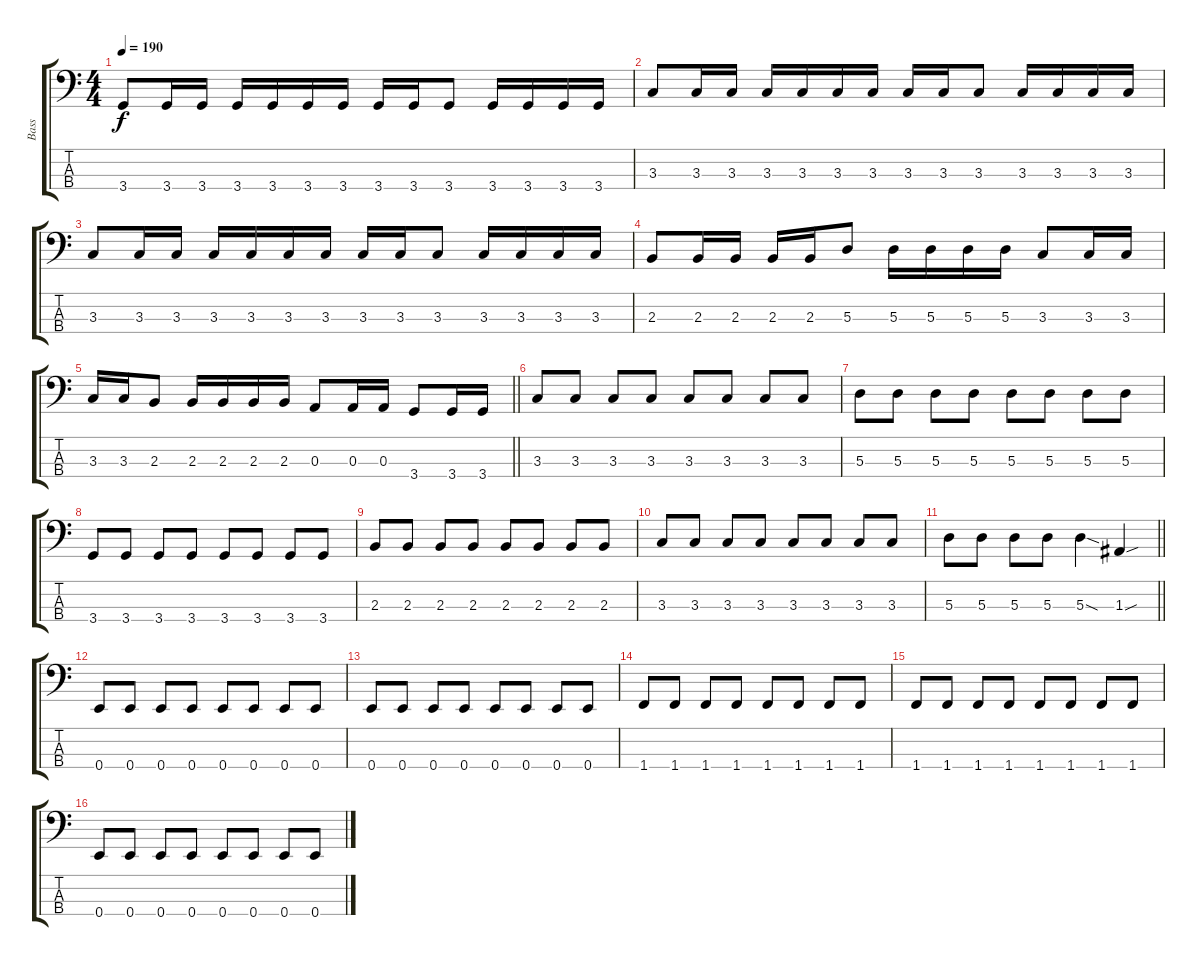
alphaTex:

\track ("Bass" "Bass") {instrument slapbass2}
\staff {score tabs}
\tuning (G2 D2 A1 E1) {hide}
\ts (4 4)
\tempo 190
\clef f4
\ks c
3.4.8{dy f} 3.4.16 3.4.16 3.4.16 3.4.16 3.4.16 3.4.16 3.4.16 3.4.16 3.4.8 3.4.16 3.4.16 3.4.16 3.4.16 |
3.3.8 3.3.16 3.3.16 3.3.16 3.3.16 3.3.16 3.3.16 3.3.16 3.3.16 3.3.8 3.3.16 3.3.16 3.3.16 3.3.16 |
3.3.8 3.3.16 3.3.16 3.3.16 3.3.16 3.3.16 3.3.16 3.3.16 3.3.16 3.3.8 3.3.16 3.3.16 3.3.16 3.3.16 |
2.3.8 2.3.16 2.3.16 2.3.16 2.3.16 5.3.8 5.3.16 5.3.16 5.3.16 5.3.16 3.3.8 3.3.16 3.3.16 |
\barLineRight lightlight
3.3.16 3.3.16 2.3.8 2.3.16 2.3.16 2.3.16 2.3.16 0.3.8 0.3.16 0.3.16 3.4.8 3.4.16 3.4.16 |
3.3.8 3.3.8 3.3.8 3.3.8 3.3.8 3.3.8 3.3.8 3.3.8 |
5.3.8 5.3.8 5.3.8 5.3.8 5.3.8 5.3.8 5.3.8 5.3.8 |
3.4.8 3.4.8 3.4.8 3.4.8 3.4.8 3.4.8 3.4.8 3.4.8 |
2.3.8 2.3.8 2.3.8 2.3.8 2.3.8 2.3.8 2.3.8 2.3.8 |
3.3.8 3.3.8 3.3.8 3.3.8 3.3.8 3.3.8 3.3.8 3.3.8 |
\barLineRight lightlight
5.3.8 5.3.8 5.3.8 5.3.8 5.3{sod}.4 1.3{sou}.4 |
0.4.8 0.4.8 0.4.8 0.4.8 0.4.8 0.4.8 0.4.8 0.4.8 |
0.4.8 0.4.8 0.4.8 0.4.8 0.4.8 0.4.8 0.4.8 0.4.8 |
1.4.8 1.4.8 1.4.8 1.4.8 1.4.8 1.4.8 1.4.8 1.4.8 |
1.4.8 1.4.8 1.4.8 1.4.8 1.4.8 1.4.8 1.4.8 1.4.8 |
0.4.8 0.4.8 0.4.8 0.4.8 0.4.8 0.4.8 0.4.8 0.4.8
